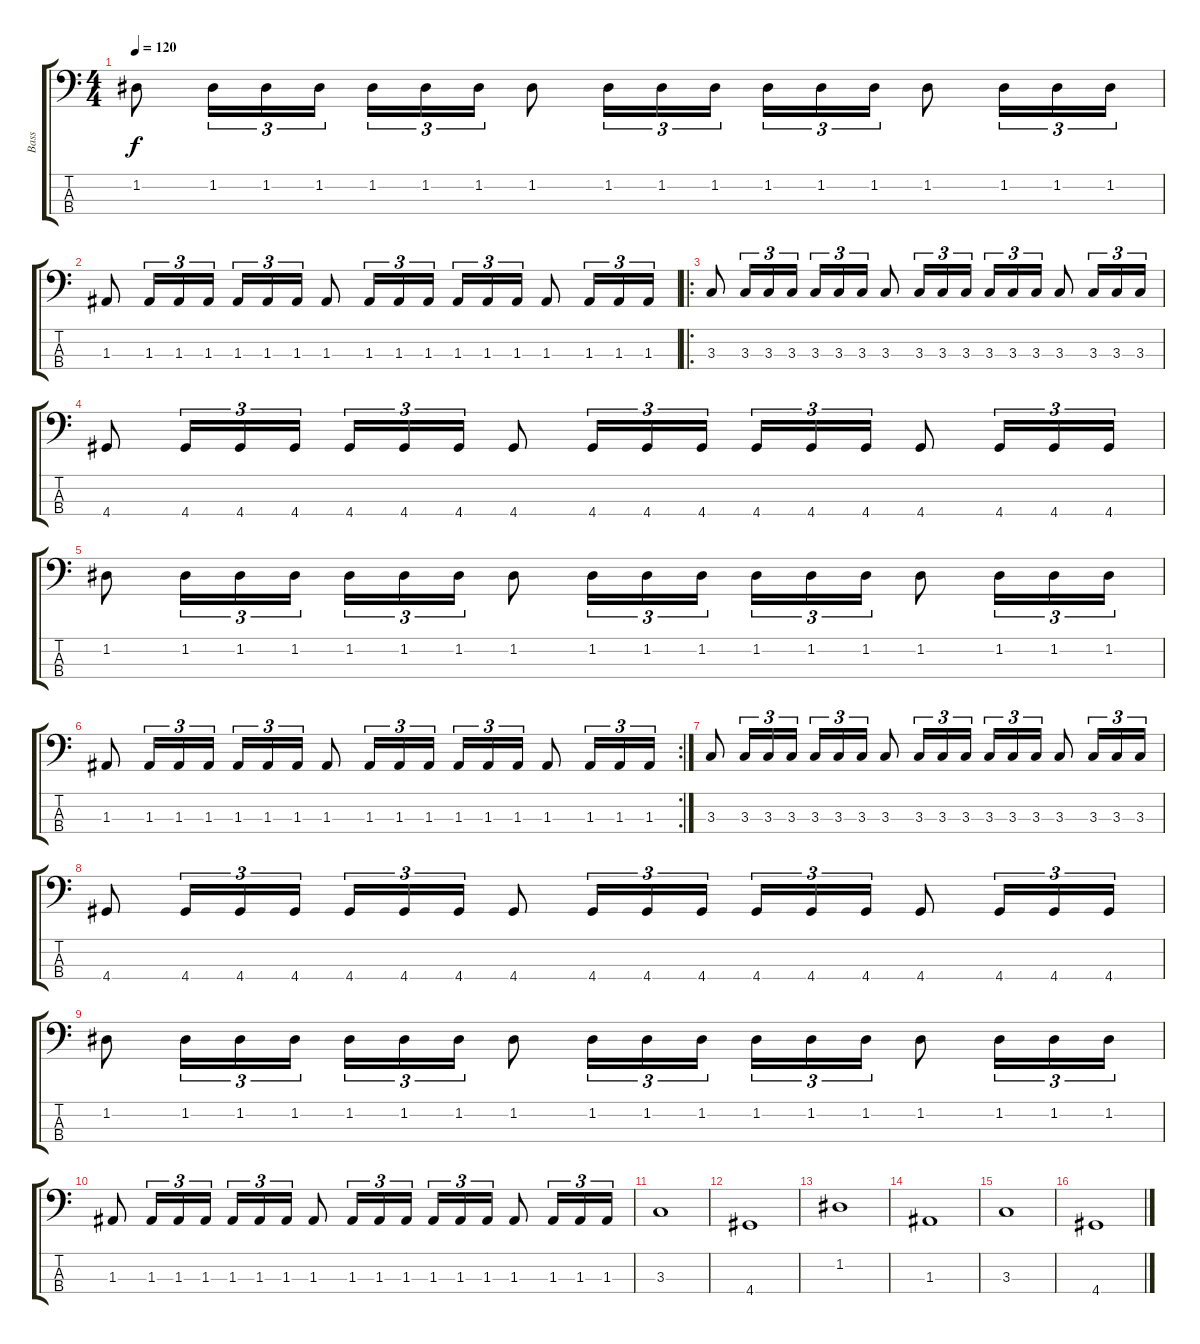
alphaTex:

\track ("Bass" "Bass") {instrument electricbassfinger}
\staff {score tabs}
\tuning (G2 D2 A1 E1) {hide}
\ts (4 4)
\tempo 120
\clef f4
\ks c
1.2.8{dy f} 1.2.16{tu (3 2)} 1.2.16{tu (3 2)} 1.2.16{tu (3 2)} 1.2.16{tu (3 2)} 1.2.16{tu (3 2)} 1.2.16{tu (3 2)} 1.2.8 1.2.16{tu (3 2)} 1.2.16{tu (3 2)} 1.2.16{tu (3 2)} 1.2.16{tu (3 2)} 1.2.16{tu (3 2)} 1.2.16{tu (3 2)} 1.2.8 1.2.16{tu (3 2)} 1.2.16{tu (3 2)} 1.2.16{tu (3 2)} |
1.3.8 1.3.16{tu (3 2)} 1.3.16{tu (3 2)} 1.3.16{tu (3 2)} 1.3.16{tu (3 2)} 1.3.16{tu (3 2)} 1.3.16{tu (3 2)} 1.3.8 1.3.16{tu (3 2)} 1.3.16{tu (3 2)} 1.3.16{tu (3 2)} 1.3.16{tu (3 2)} 1.3.16{tu (3 2)} 1.3.16{tu (3 2)} 1.3.8 1.3.16{tu (3 2)} 1.3.16{tu (3 2)} 1.3.16{tu (3 2)} |
\ro
3.3.8 3.3.16{tu (3 2)} 3.3.16{tu (3 2)} 3.3.16{tu (3 2)} 3.3.16{tu (3 2)} 3.3.16{tu (3 2)} 3.3.16{tu (3 2)} 3.3.8 3.3.16{tu (3 2)} 3.3.16{tu (3 2)} 3.3.16{tu (3 2)} 3.3.16{tu (3 2)} 3.3.16{tu (3 2)} 3.3.16{tu (3 2)} 3.3.8 3.3.16{tu (3 2)} 3.3.16{tu (3 2)} 3.3.16{tu (3 2)} |
4.4.8 4.4.16{tu (3 2)} 4.4.16{tu (3 2)} 4.4.16{tu (3 2)} 4.4.16{tu (3 2)} 4.4.16{tu (3 2)} 4.4.16{tu (3 2)} 4.4.8 4.4.16{tu (3 2)} 4.4.16{tu (3 2)} 4.4.16{tu (3 2)} 4.4.16{tu (3 2)} 4.4.16{tu (3 2)} 4.4.16{tu (3 2)} 4.4.8 4.4.16{tu (3 2)} 4.4.16{tu (3 2)} 4.4.16{tu (3 2)} |
1.2.8 1.2.16{tu (3 2)} 1.2.16{tu (3 2)} 1.2.16{tu (3 2)} 1.2.16{tu (3 2)} 1.2.16{tu (3 2)} 1.2.16{tu (3 2)} 1.2.8 1.2.16{tu (3 2)} 1.2.16{tu (3 2)} 1.2.16{tu (3 2)} 1.2.16{tu (3 2)} 1.2.16{tu (3 2)} 1.2.16{tu (3 2)} 1.2.8 1.2.16{tu (3 2)} 1.2.16{tu (3 2)} 1.2.16{tu (3 2)} |
\rc 2
1.3.8 1.3.16{tu (3 2)} 1.3.16{tu (3 2)} 1.3.16{tu (3 2)} 1.3.16{tu (3 2)} 1.3.16{tu (3 2)} 1.3.16{tu (3 2)} 1.3.8 1.3.16{tu (3 2)} 1.3.16{tu (3 2)} 1.3.16{tu (3 2)} 1.3.16{tu (3 2)} 1.3.16{tu (3 2)} 1.3.16{tu (3 2)} 1.3.8 1.3.16{tu (3 2)} 1.3.16{tu (3 2)} 1.3.16{tu (3 2)} |
3.3.8 3.3.16{tu (3 2)} 3.3.16{tu (3 2)} 3.3.16{tu (3 2)} 3.3.16{tu (3 2)} 3.3.16{tu (3 2)} 3.3.16{tu (3 2)} 3.3.8 3.3.16{tu (3 2)} 3.3.16{tu (3 2)} 3.3.16{tu (3 2)} 3.3.16{tu (3 2)} 3.3.16{tu (3 2)} 3.3.16{tu (3 2)} 3.3.8 3.3.16{tu (3 2)} 3.3.16{tu (3 2)} 3.3.16{tu (3 2)} |
4.4.8 4.4.16{tu (3 2)} 4.4.16{tu (3 2)} 4.4.16{tu (3 2)} 4.4.16{tu (3 2)} 4.4.16{tu (3 2)} 4.4.16{tu (3 2)} 4.4.8 4.4.16{tu (3 2)} 4.4.16{tu (3 2)} 4.4.16{tu (3 2)} 4.4.16{tu (3 2)} 4.4.16{tu (3 2)} 4.4.16{tu (3 2)} 4.4.8 4.4.16{tu (3 2)} 4.4.16{tu (3 2)} 4.4.16{tu (3 2)} |
1.2.8 1.2.16{tu (3 2)} 1.2.16{tu (3 2)} 1.2.16{tu (3 2)} 1.2.16{tu (3 2)} 1.2.16{tu (3 2)} 1.2.16{tu (3 2)} 1.2.8 1.2.16{tu (3 2)} 1.2.16{tu (3 2)} 1.2.16{tu (3 2)} 1.2.16{tu (3 2)} 1.2.16{tu (3 2)} 1.2.16{tu (3 2)} 1.2.8 1.2.16{tu (3 2)} 1.2.16{tu (3 2)} 1.2.16{tu (3 2)} |
1.3.8 1.3.16{tu (3 2)} 1.3.16{tu (3 2)} 1.3.16{tu (3 2)} 1.3.16{tu (3 2)} 1.3.16{tu (3 2)} 1.3.16{tu (3 2)} 1.3.8 1.3.16{tu (3 2)} 1.3.16{tu (3 2)} 1.3.16{tu (3 2)} 1.3.16{tu (3 2)} 1.3.16{tu (3 2)} 1.3.16{tu (3 2)} 1.3.8 1.3.16{tu (3 2)} 1.3.16{tu (3 2)} 1.3.16{tu (3 2)} |
3.3.1 |
4.4.1 |
1.2.1 |
1.3.1 |
3.3.1 |
4.4.1
